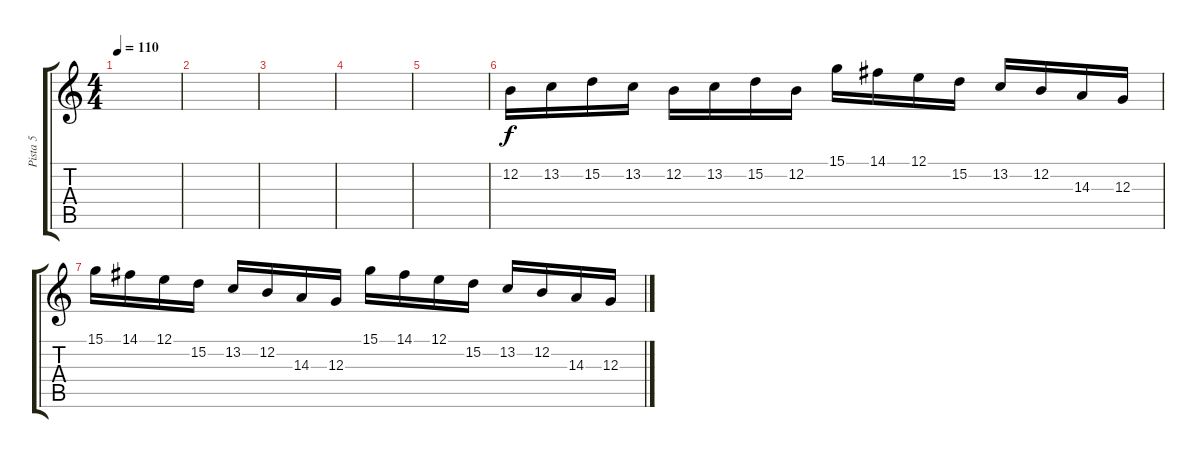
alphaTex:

\track ("Pista 5" "Pista 5") {instrument flute}
\staff {score tabs}
\tuning (E4 B3 G3 D3 A2 E2) {hide}
\ts (4 4)
\tempo 110
\clef g2
\ks c
|
|
|
|
|
12.2.16 13.2.16 15.2.16 13.2.16 12.2.16 13.2.16 15.2.16 12.2.16 15.1.16 14.1.16 12.1.16 15.2.16 13.2.16 12.2.16 14.3.16 12.3.16 |
15.1.16 14.1.16 12.1.16 15.2.16 13.2.16 12.2.16 14.3.16 12.3.16 15.1.16 14.1.16 12.1.16 15.2.16 13.2.16 12.2.16 14.3.16 12.3.16
